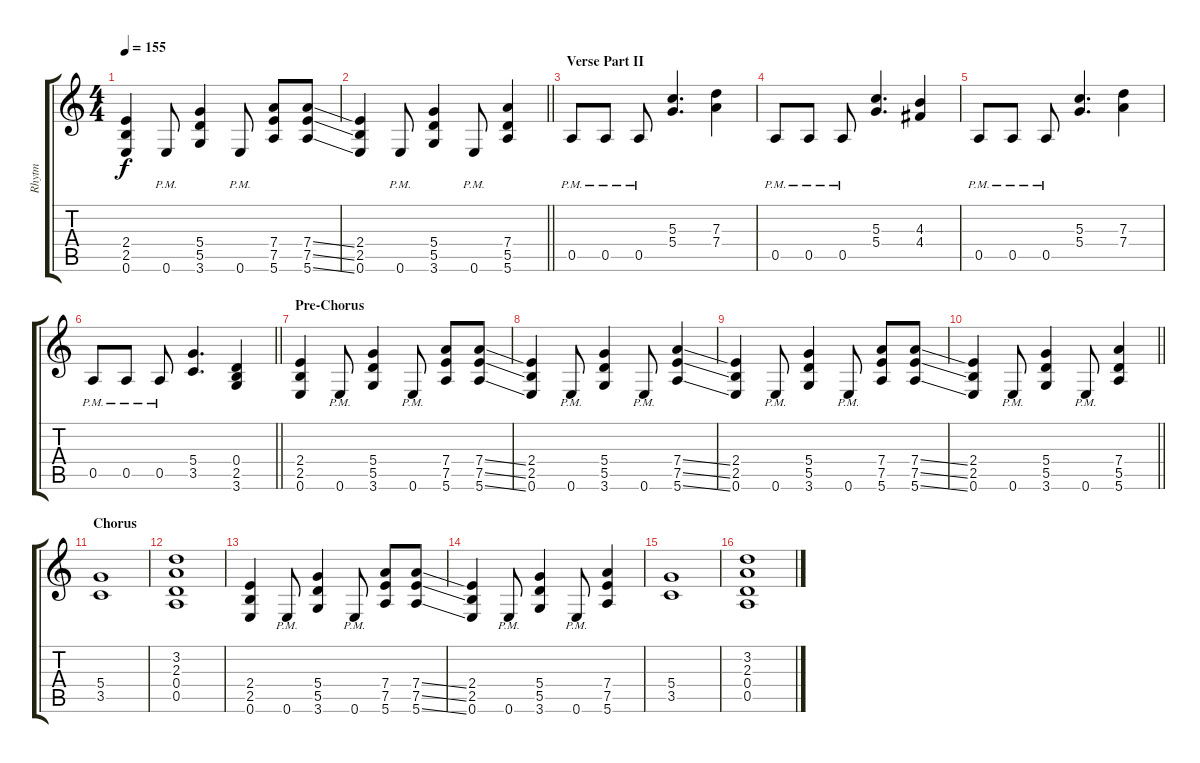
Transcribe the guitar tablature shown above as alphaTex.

\track ("Rhytm" "Rhytm") {instrument electricguitarclean}
\staff {score tabs}
\tuning (E4 B3 G3 D3 A2 E2) {hide}
\ts (4 4)
\tempo 155
\clef g2
\ks c
(2.4 2.5 0.6).4{dy f} 0.6{pm}.8 (5.4 5.5 3.6).4 0.6{pm}.8 (7.4 7.5 5.6).8 (7.4{ss} 7.5{ss} 5.6{ss}).8 |
\barLineRight lightlight
(2.4 2.5 0.6).4 0.6{pm}.8 (5.4 5.5 3.6).4 0.6{pm}.8 (7.4 5.5 5.6).4 |
\section ("" "Verse Part II")
0.5{pm}.8 0.5{pm}.8 0.5{pm}.8 (5.3 5.4).4{d} (7.3 7.4).4 |
0.5{pm}.8 0.5{pm}.8 0.5{pm}.8 (5.3 5.4).4{d} (4.3 4.4).4 |
0.5{pm}.8 0.5{pm}.8 0.5{pm}.8 (5.3 5.4).4{d} (7.3 7.4).4 |
\barLineRight lightlight
0.5{pm}.8 0.5{pm}.8 0.5{pm}.8 (5.4 3.5).4{d} (0.4 2.5 3.6).4 |
\section ("" "Pre-Chorus")
(2.4 2.5 0.6).4 0.6{pm}.8 (5.4 5.5 3.6).4 0.6{pm}.8 (7.4 7.5 5.6).8 (7.4{ss} 7.5{ss} 5.6{ss}).8 |
(2.4 2.5 0.6).4 0.6{pm}.8 (5.4 5.5 3.6).4 0.6{pm}.8 (7.4{ss} 7.5{ss} 5.6{ss}).4 |
(2.4 2.5 0.6).4 0.6{pm}.8 (5.4 5.5 3.6).4 0.6{pm}.8 (7.4 7.5 5.6).8 (7.4{ss} 7.5{ss} 5.6{ss}).8 |
\barLineRight lightlight
(2.4 2.5 0.6).4 0.6{pm}.8 (5.4 5.5 3.6).4 0.6{pm}.8 (7.4 5.5 5.6).4 |
\section ("" "Chorus")
(5.4 3.5).1 |
(3.2 2.3 0.4 0.5).1 |
(2.4 2.5 0.6).4 0.6{pm}.8 (5.4 5.5 3.6).4 0.6{pm}.8 (7.4 7.5 5.6).8 (7.4{ss} 7.5{ss} 5.6{ss}).8 |
(2.4 2.5 0.6).4 0.6{pm}.8 (5.4 5.5 3.6).4 0.6{pm}.8 (7.4 7.5 5.6).4 |
(5.4 3.5).1 |
(3.2 2.3 0.4 0.5).1
